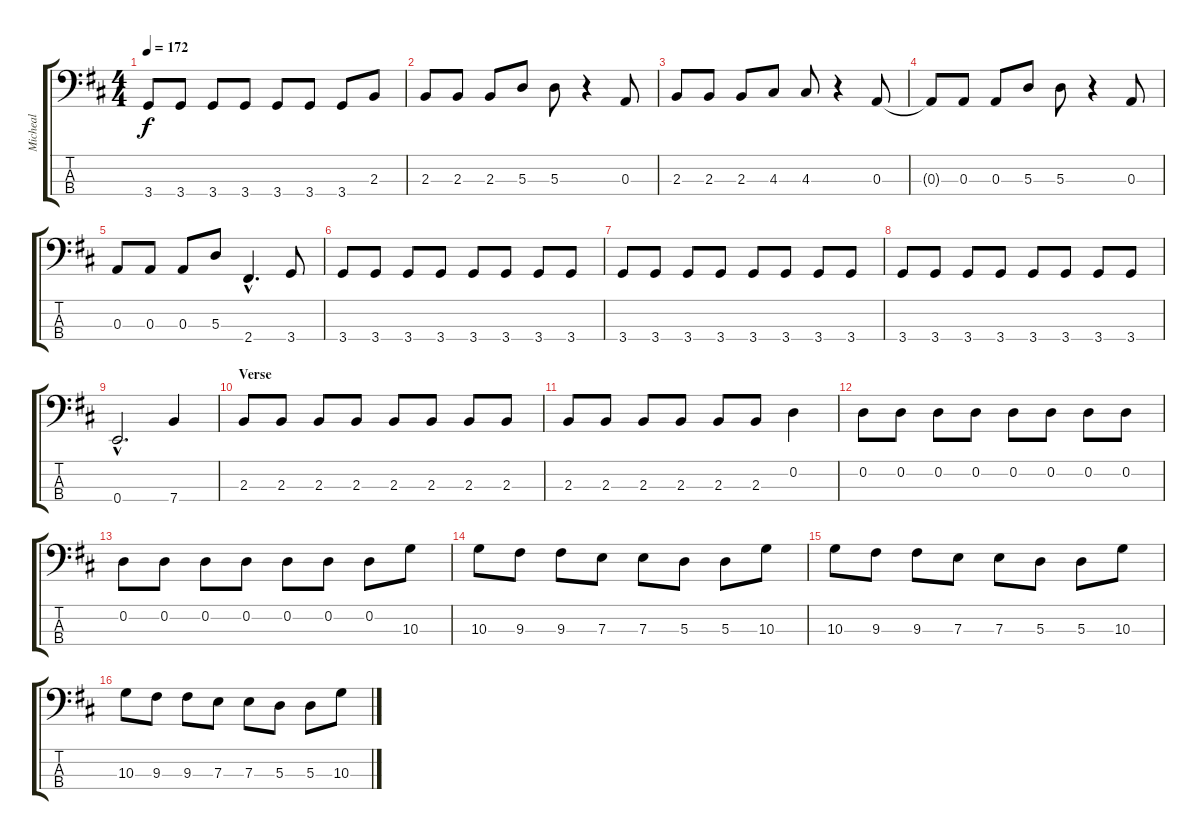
\track ("Micheal" "Micheal") {instrument electricbassfinger}
\staff {score tabs}
\tuning (G2 D2 A1 E1) {hide}
\ts (4 4)
\tempo 172
\clef f4
\ks d
3.4.8{dy f} 3.4.8 3.4.8 3.4.8 3.4.8 3.4.8 3.4.8 2.3.8 |
2.3.8 2.3.8 2.3.8 5.3.8 5.3.8 r.4 0.3.8 |
2.3.8 2.3.8 2.3.8 4.3.8 4.3.8 r.4 0.3.8 |
0.3{t}.8 0.3.8 0.3.8 5.3.8 5.3.8 r.4 0.3.8 |
0.3.8 0.3.8 0.3.8 5.3.8 2.4{hac}.4{d} 3.4.8 |
3.4.8 3.4.8 3.4.8 3.4.8 3.4.8 3.4.8 3.4.8 3.4.8 |
3.4.8 3.4.8 3.4.8 3.4.8 3.4.8 3.4.8 3.4.8 3.4.8 |
3.4.8 3.4.8 3.4.8 3.4.8 3.4.8 3.4.8 3.4.8 3.4.8 |
0.4{hac}.2{d} 7.4.4 |
\section ("" "Verse")
2.3.8 2.3.8 2.3.8 2.3.8 2.3.8 2.3.8 2.3.8 2.3.8 |
2.3.8 2.3.8 2.3.8 2.3.8 2.3.8 2.3.8 0.2.4 |
0.2.8 0.2.8 0.2.8 0.2.8 0.2.8 0.2.8 0.2.8 0.2.8 |
0.2.8 0.2.8 0.2.8 0.2.8 0.2.8 0.2.8 0.2.8 10.3.8 |
10.3.8 9.3.8 9.3.8 7.3.8 7.3.8 5.3.8 5.3.8 10.3.8 |
10.3.8 9.3.8 9.3.8 7.3.8 7.3.8 5.3.8 5.3.8 10.3.8 |
10.3.8 9.3.8 9.3.8 7.3.8 7.3.8 5.3.8 5.3.8 10.3.8
